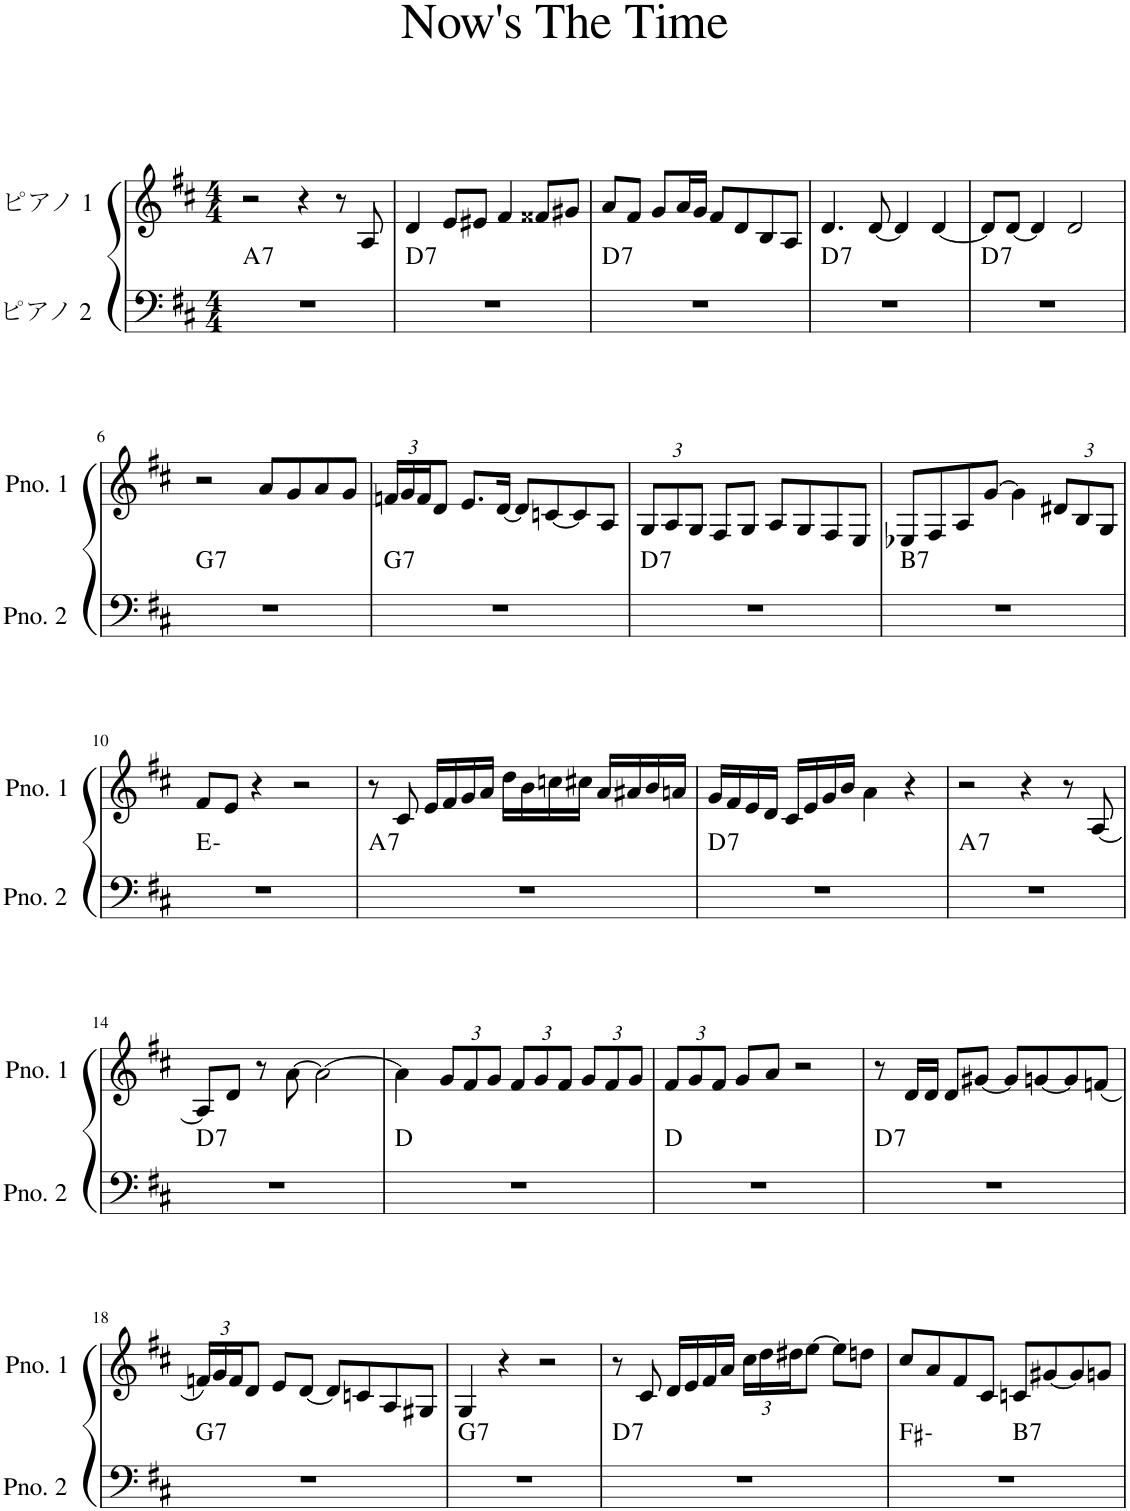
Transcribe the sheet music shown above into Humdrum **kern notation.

**kern	**harte	**kern
*part2	*part2	*part1
*staff2	*	*staff1
*I"ピアノ 2	*	*I"ピアノ 1
*clefF4	*	*clefG2
*k[f#c#]	*	*k[f#c#]
*M4/4	*	*M4/4
=1	=1	=1
!	!LO:H:kt=7	!
1r	A:7	2r
.	.	4r
.	.	8r
.	.	8A/
=2	=2	=2
!	!LO:H:kt=7	!
1r	D:7	4d/
.	.	8e/L
.	.	8e#X/J
.	.	4f#/
.	.	8f##X/L
.	.	8g#X/J
=3	=3	=3
!	!LO:H:kt=7	!
1r	D:7	8a/L
.	.	8f#/J
.	.	8g/L
.	.	16a/L
.	.	16g/JJ
.	.	8f#/L
.	.	8d/
.	.	8B/
.	.	8A/J
=4	=4	=4
!	!LO:H:kt=7	!
1r	D:7	4.d/
.	.	[8d/
.	.	4d/]
.	.	[4d/
=5	=5	=5
!	!LO:H:kt=7	!
1r	D:7	8d/L]
.	.	[8d/J
.	.	4d/]
.	.	2d/
!!LO:LB:g=z
=6	=6	=6
!	!LO:H:kt=7	!
1r	G:7	2r
.	.	8a/L
.	.	8g/
.	.	8a/
.	.	8g/J
=7	=7	=7
*	*	*Xbrackettup
!	!LO:H:kt=7	!
1r	G:7	24fn/LL
.	.	24g/
.	.	24f/J
.	.	8d/J
.	.	8.e/L
.	.	[16d/Jk
.	.	8d/L]
.	.	[8cn/
.	.	8c/]
.	.	8A/J
=8	=8	=8
!	!LO:H:kt=7	!
1r	D:7	12G/L
.	.	12A/
.	.	12G/J
.	.	8F#/L
.	.	8G/J
.	.	8A/L
.	.	8G/
.	.	8F#/
.	.	8E/J
=9	=9	=9
!	!LO:H:kt=7	!
1r	B:7	8E-X/L
.	.	8F#/
.	.	8A/
.	.	[8g/J
.	.	4g\]
.	.	12d#X/L
.	.	12B/
.	.	12G/J
!!LO:LB:g=z
=10	=10	=10
1r	E:min	8f#/L
.	.	8e/J
.	.	4r
.	.	2r
=11	=11	=11
!	!LO:H:kt=7	!
1r	A:7	8r
.	.	8c#/
.	.	16e/LL
.	.	16f#/
.	.	16g/
.	.	16a/JJ
.	.	16dd\LL
.	.	16b\
.	.	16ccn\
.	.	16cc#X\JJ
.	.	16a/LL
.	.	16a#X/
.	.	16b/
.	.	16an/JJ
=12	=12	=12
!	!LO:H:kt=7	!
1r	D:7	16g/LL
.	.	16f#/
.	.	16e/
.	.	16d/JJ
.	.	16c#/LL
.	.	16e/
.	.	16g/
.	.	16b/JJ
.	.	4a\
.	.	4r
=13	=13	=13
!	!LO:H:kt=7	!
1r	A:7	2r
.	.	4r
.	.	8r
.	.	[8A/
!!LO:LB:g=z
=14	=14	=14
!	!LO:H:kt=7	!
1r	D:7	8A/L]
.	.	8d/J
.	.	8r
.	.	[8a\
.	.	2a\_
=15	=15	=15
1r	D:maj	4a\]
.	.	12g/L
.	.	12f#/
.	.	12g/J
.	.	12f#/L
.	.	12g/
.	.	12f#/J
.	.	12g/L
.	.	12f#/
.	.	12g/J
=16	=16	=16
1r	D:maj	12f#/L
.	.	12g/
.	.	12f#/J
.	.	8g/L
.	.	8a/J
.	.	2r
=17	=17	=17
!	!LO:H:kt=7	!
1r	D:7	8r
.	.	16d/LL
.	.	16d/JJ
.	.	8d/L
.	.	[8g#X/J
.	.	8g#/L]
.	.	[8gn/
.	.	8g/]
.	.	(8fn/J
!!LO:LB:g=z
=18	=18	=18
!	!LO:H:kt=7	!
1r	G:7	24fn/LL)
.	.	24g/
.	.	24f/J
.	.	8d/J
.	.	8e/L
.	.	[8d/J
.	.	8d/L]
.	.	8cn/
.	.	8A/
.	.	8G#X/J
=19	=19	=19
!	!LO:H:kt=7	!
1r	G:7	4G/
.	.	4r
.	.	2r
=20	=20	=20
!	!LO:H:kt=7	!
1r	D:7	8r
.	.	8c#/
.	.	16d/LL
.	.	16e/
.	.	16f#/
.	.	16a/JJ
.	.	24cc#\LL
.	.	24dd\
.	.	24dd#X\J
.	.	[8ee\J
.	.	8ee\L]
.	.	8ddn\J
=21	=21	=21
*^	*	*
1r	2ryy	F#:min	8cc#/L
.	.	.	8a/
.	.	.	8f#/
.	.	.	8c#/J
!	!	!LO:H:kt=7	!
.	2ryy	B:7	8cn/L
.	.	.	[8g#X/
.	.	.	8g#/]
.	.	.	8gn/J
*v	*v	*	*
=	=	=
*-	*-	*-
